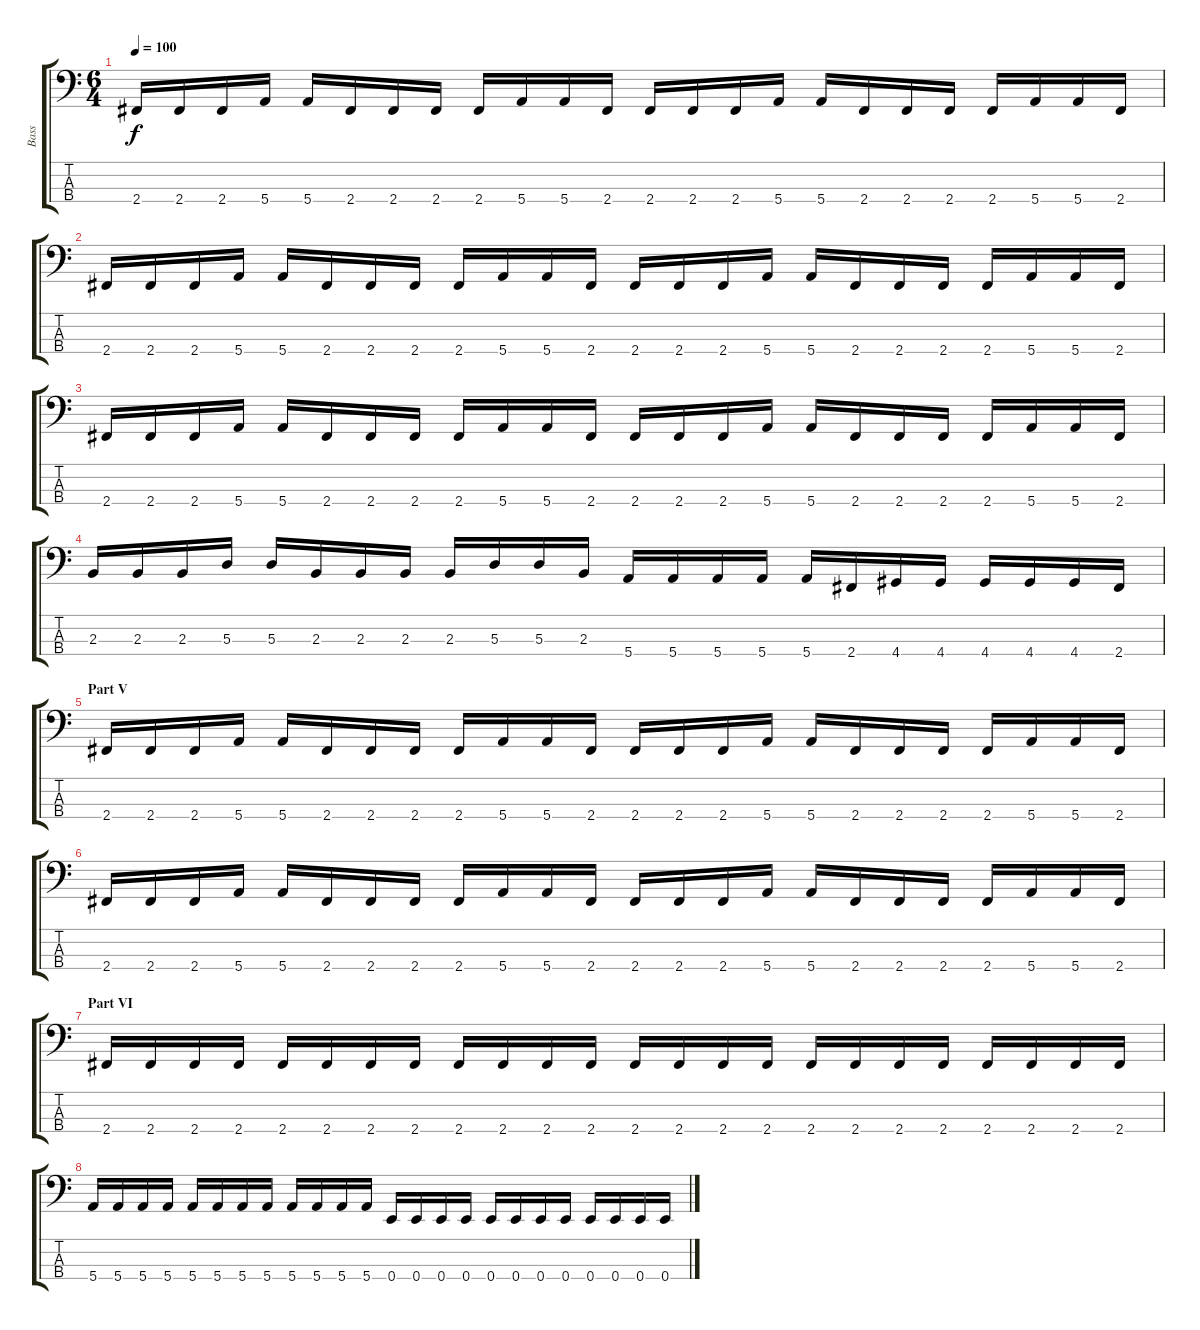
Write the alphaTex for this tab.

\track ("Bass" "Bass") {instrument synthbass1}
\staff {score tabs}
\tuning (G2 D2 A1 E1) {hide}
\ts (6 4)
\tempo 100
\clef f4
\ks c
2.4.16{dy f} 2.4.16 2.4.16 5.4.16 5.4.16 2.4.16 2.4.16 2.4.16 2.4.16 5.4.16 5.4.16 2.4.16 2.4.16 2.4.16 2.4.16 5.4.16 5.4.16 2.4.16 2.4.16 2.4.16 2.4.16 5.4.16 5.4.16 2.4.16 |
2.4.16 2.4.16 2.4.16 5.4.16 5.4.16 2.4.16 2.4.16 2.4.16 2.4.16 5.4.16 5.4.16 2.4.16 2.4.16 2.4.16 2.4.16 5.4.16 5.4.16 2.4.16 2.4.16 2.4.16 2.4.16 5.4.16 5.4.16 2.4.16 |
2.4.16 2.4.16 2.4.16 5.4.16 5.4.16 2.4.16 2.4.16 2.4.16 2.4.16 5.4.16 5.4.16 2.4.16 2.4.16 2.4.16 2.4.16 5.4.16 5.4.16 2.4.16 2.4.16 2.4.16 2.4.16 5.4.16 5.4.16 2.4.16 |
2.3.16 2.3.16 2.3.16 5.3.16 5.3.16 2.3.16 2.3.16 2.3.16 2.3.16 5.3.16 5.3.16 2.3.16 5.4.16 5.4.16 5.4.16 5.4.16 5.4.16 2.4.16 4.4.16 4.4.16 4.4.16 4.4.16 4.4.16 2.4.16 |
\section ("" "Part V")
2.4.16 2.4.16 2.4.16 5.4.16 5.4.16 2.4.16 2.4.16 2.4.16 2.4.16 5.4.16 5.4.16 2.4.16 2.4.16 2.4.16 2.4.16 5.4.16 5.4.16 2.4.16 2.4.16 2.4.16 2.4.16 5.4.16 5.4.16 2.4.16 |
2.4.16 2.4.16 2.4.16 5.4.16 5.4.16 2.4.16 2.4.16 2.4.16 2.4.16 5.4.16 5.4.16 2.4.16 2.4.16 2.4.16 2.4.16 5.4.16 5.4.16 2.4.16 2.4.16 2.4.16 2.4.16 5.4.16 5.4.16 2.4.16 |
\section ("" "Part VI")
2.4.16 2.4.16 2.4.16 2.4.16 2.4.16 2.4.16 2.4.16 2.4.16 2.4.16 2.4.16 2.4.16 2.4.16 2.4.16 2.4.16 2.4.16 2.4.16 2.4.16 2.4.16 2.4.16 2.4.16 2.4.16 2.4.16 2.4.16 2.4.16 |
5.4.16 5.4.16 5.4.16 5.4.16 5.4.16 5.4.16 5.4.16 5.4.16 5.4.16 5.4.16 5.4.16 5.4.16 0.4.16 0.4.16 0.4.16 0.4.16 0.4.16 0.4.16 0.4.16 0.4.16 0.4.16 0.4.16 0.4.16 0.4.16
